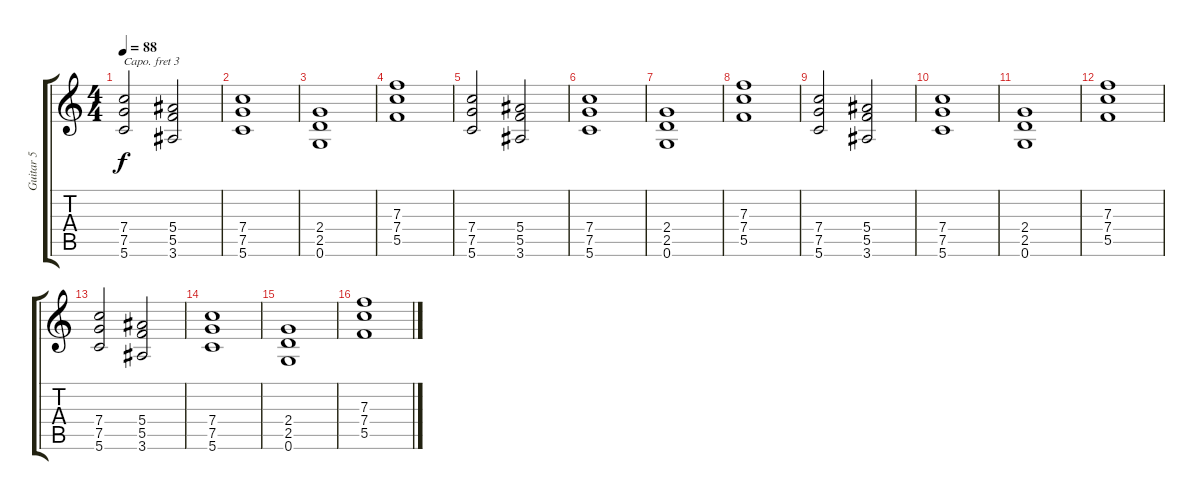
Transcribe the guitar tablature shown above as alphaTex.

\track ("Guitar 5" "Guitar 5") {instrument distortionguitar}
\staff {score tabs}
\capo 3
\tuning (E4 B3 G3 D3 A2 E2) {hide}
\ts (4 4)
\tempo 88
\clef g2
\ks c
(7.4 7.5 5.6).2{dy f} (5.4 5.5 3.6).2 |
(7.4 7.5 5.6).1 |
(2.4 2.5 0.6).1 |
(7.3 7.4 5.5).1 |
(7.4 7.5 5.6).2 (5.4 5.5 3.6).2 |
(7.4 7.5 5.6).1 |
(2.4 2.5 0.6).1 |
(7.3 7.4 5.5).1 |
(7.4 7.5 5.6).2 (5.4 5.5 3.6).2 |
(7.4 7.5 5.6).1 |
(2.4 2.5 0.6).1 |
(7.3 7.4 5.5).1 |
(7.4 7.5 5.6).2 (5.4 5.5 3.6).2 |
(7.4 7.5 5.6).1 |
(2.4 2.5 0.6).1 |
(7.3 7.4 5.5).1
